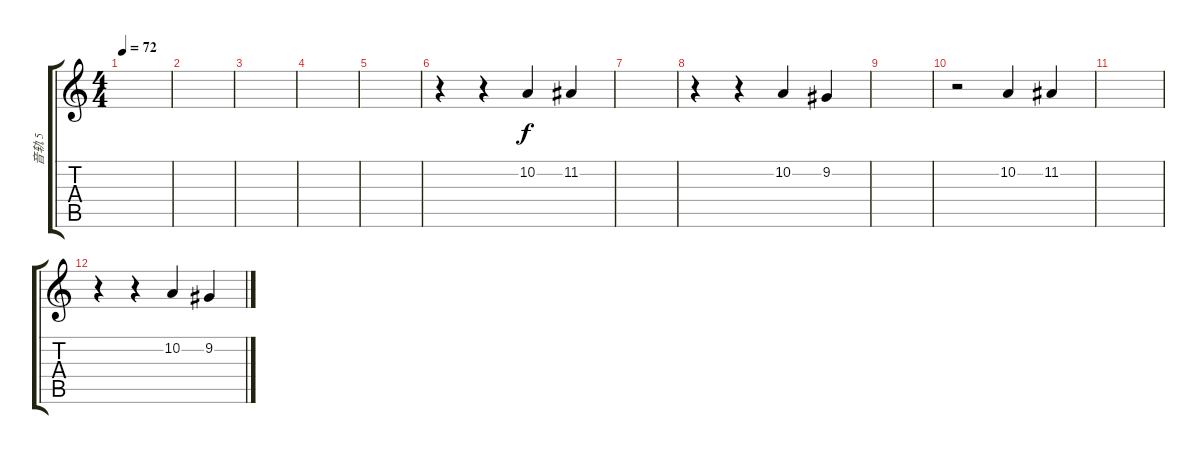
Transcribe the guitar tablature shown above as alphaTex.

\track ("音轨 5" "音轨 5") {instrument honkytonkpiano}
\staff {score tabs}
\tuning (E4 B3 G3 D3 A2 E2) {hide}
\ts (4 4)
\tempo 72
\clef g2
\ks c
|
|
|
|
|
r.4{volume 13} r.4 10.2.4 11.2.4 |
|
r.4 r.4 10.2.4 9.2.4 |
|
r.2 10.2.4 11.2.4 |
|
r.4 r.4 10.2.4 9.2.4
